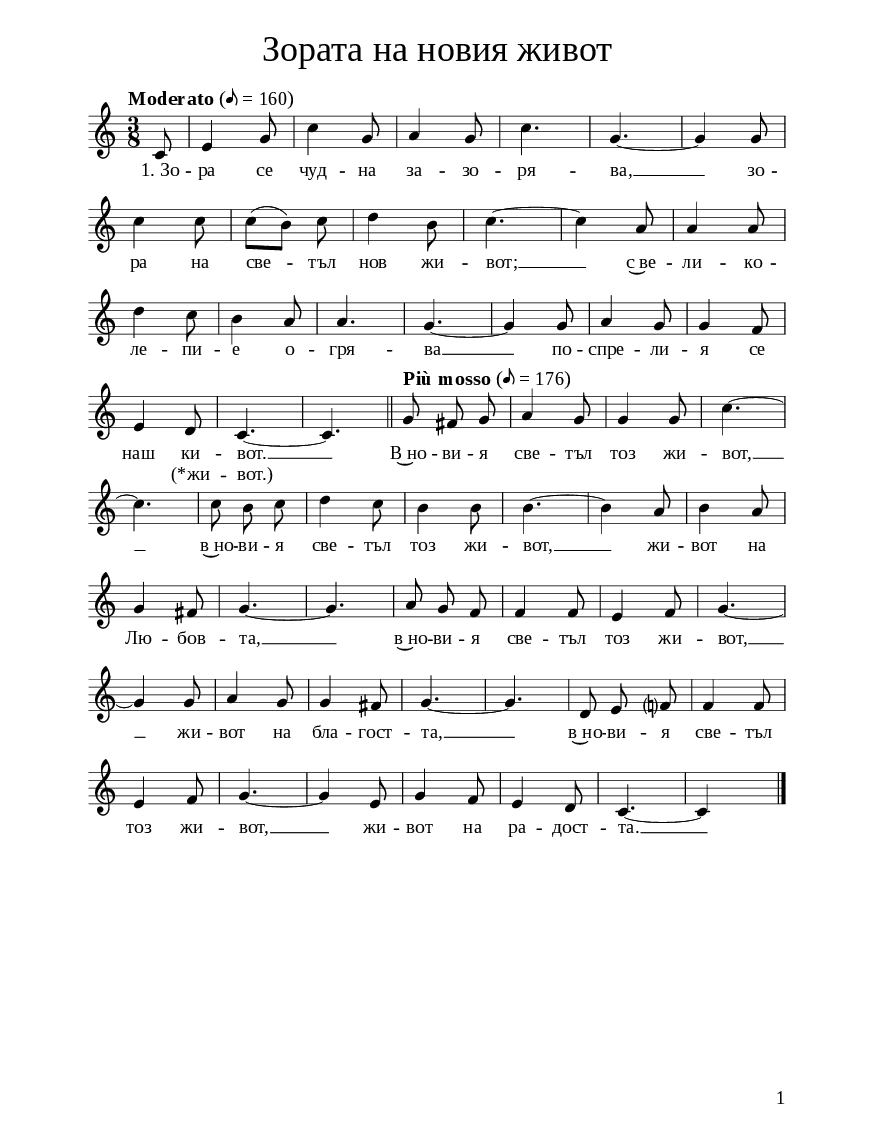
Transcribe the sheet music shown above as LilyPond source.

\version "2.24.3"

% include paper part and global functions
\include "include/globals.ily"

\bookpart {
  \label #'ref016
  \tocItem \markup "Зората на новия живот"
  \include "include/bookpart-paper.ily"
  \score {
    \include "include/score-layout.ily"

    \new Voice \absolute  {
      \clef treble
      \key c \major
      \time 3/8
      \tempoFunc "Moderato" 8 "160"
      \partial 8
      \autoBeamOff
      c'8 |e'4 g'8|c''4 g'8 |a'4 g'8 |c''4.| g'4. ~ |  g'4 g'8 |\break
      c''4 c''8| \once \autoBeamOn c''8 ([  b'8  ])  \noBeam  c''8 |d''4 b'8  |c''4. ~ | c''4  a'8| a'4 a'8| \break
      d''4  c''8| b'4 a'8| a'4. | g'4. ~ | g'4  g'8 | a'4 g'8 | g'4 f'8 | \break
      e'4 d'8| c'4. ~ | c'4.  | \bar "||"
      \tempoFunc "Più mosso" 8 "176"
      g'8  fis'8 g'8 | a'4 g'8 | g'4 g'8 | c''4. ~ | \break
      c''4.  | c''8 b'8 c''8| d''4 c''8 | b'4  b'8 | b'4. ~ | b'4   a'8| b'4 a'8 | \break
      g'4 fis'8 | g'4. ~ | g'4.  | a'8 g'8 f'8 | f'4 f'8 | e'4 f'8 | g'4. ~ | \break
      g'4  g'8 | a'4 g'8 | g'4 fis'8 | g'4. ~ | g'4. | d'8 e'8 f'?8| f'4 f'8 | \break
      e'4 f'8 | g'4. ~ |g'4  e'8 | g'4 f'8 | e'4 d'8 | c'4. ~ | c' 4 s8 | \bar "|."
    }

    \addlyrics {
      "1. Зо" -- ра се чуд -- на за -- зо -- ря -- ва, __ зо --
      ра на све -- тъл нов жи -- вот; __ с~ве -- ли -- ко --
      ле -- пи -- е о -- гря -- ва __  по -- спре -- ли -- я се
      наш ки -- вот. __  В~но -- ви -- я све -- тъл тоз жи -- вот, __
      в~но -- ви -- я све -- тъл тоз жи -- вот, __  жи -- вот на
      Лю -- бов -- та, __   в~но -- ви -- я све -- тъл тоз жи -- вот, __
      жи -- вот на бла -- гост -- та, __  в~но -- ви -- я све -- тъл
      тоз жи -- вот, __  жи -- вот на ра -- дост -- та. __
    }
    \addlyrics {
      \repeat unfold 32 { \skip 2 } (*жи -- вот.)
    }

    \header {
      title = \titleFunc #'ref_desc_1 "Зората на новия живот" "Zorata na Novija život"
    }

    \midi{}
  } % score

  \pageBreak

  \markup \abs-fontsize #11 {
    \hspace #15
    \override #`(baseline-skip . ,bgCoupletBaselineSkip) % affects space between column lines
    \column {
      \line { 2. И птички въздуха изпълнят }
      \line {   "   " с възторг и сладки песни в хор, }
      \line {   "   " хармонията да допълнят }
      \line {   "   " в големия небесен двор.}

      \line { " " }
      \line { "   " \italic {Припев: } }
      \line {  "   " В новия светъл тоз живот, (2) }
      \line { "   " живот на Любовта, }
      \line {  "   " в новия светъл тоз живот,}
      \line { "   " живот на благостта, }
      \line { "   "  в новия светъл тоз живот,}
      \line {  "   " живот на радостта.}
      \line { " " }

      \line { 3. Трепти зората лекокрила  }
      \line {   "   " и буди нашите души; }
      \line {   "   " като любяща майка мила}
      \line {   "   " подканва всекиго: „Стани!“.}

      \line { " " }
      \line { "   " \italic {Припев ...} }
      \line { " " }

      \line { 4. Лъчи от  любовта ни вливат }
      \line {   "   " в гърдите жива топлина, }
      \line {   "   " със сладка вяра ни повдигат }
      \line {   "   " във крепост и виделина. }

      \line { " " }
      \line { "   " \italic {Припев ...} }
      \line { " " }

      \line { 5.  О, тез лъчи от Бога идат, }
      \line {   "   " те пълнят нашите сърца }
      \line {   "   " и шепнат сладко как Той вика: }
      \line {   "   " „Елате, Mоите деца!“. }
      \line { " " }
      \line { "   " \italic {Припев ...} }
      \line { " " }
    }
  } % markup

} % bookpart
